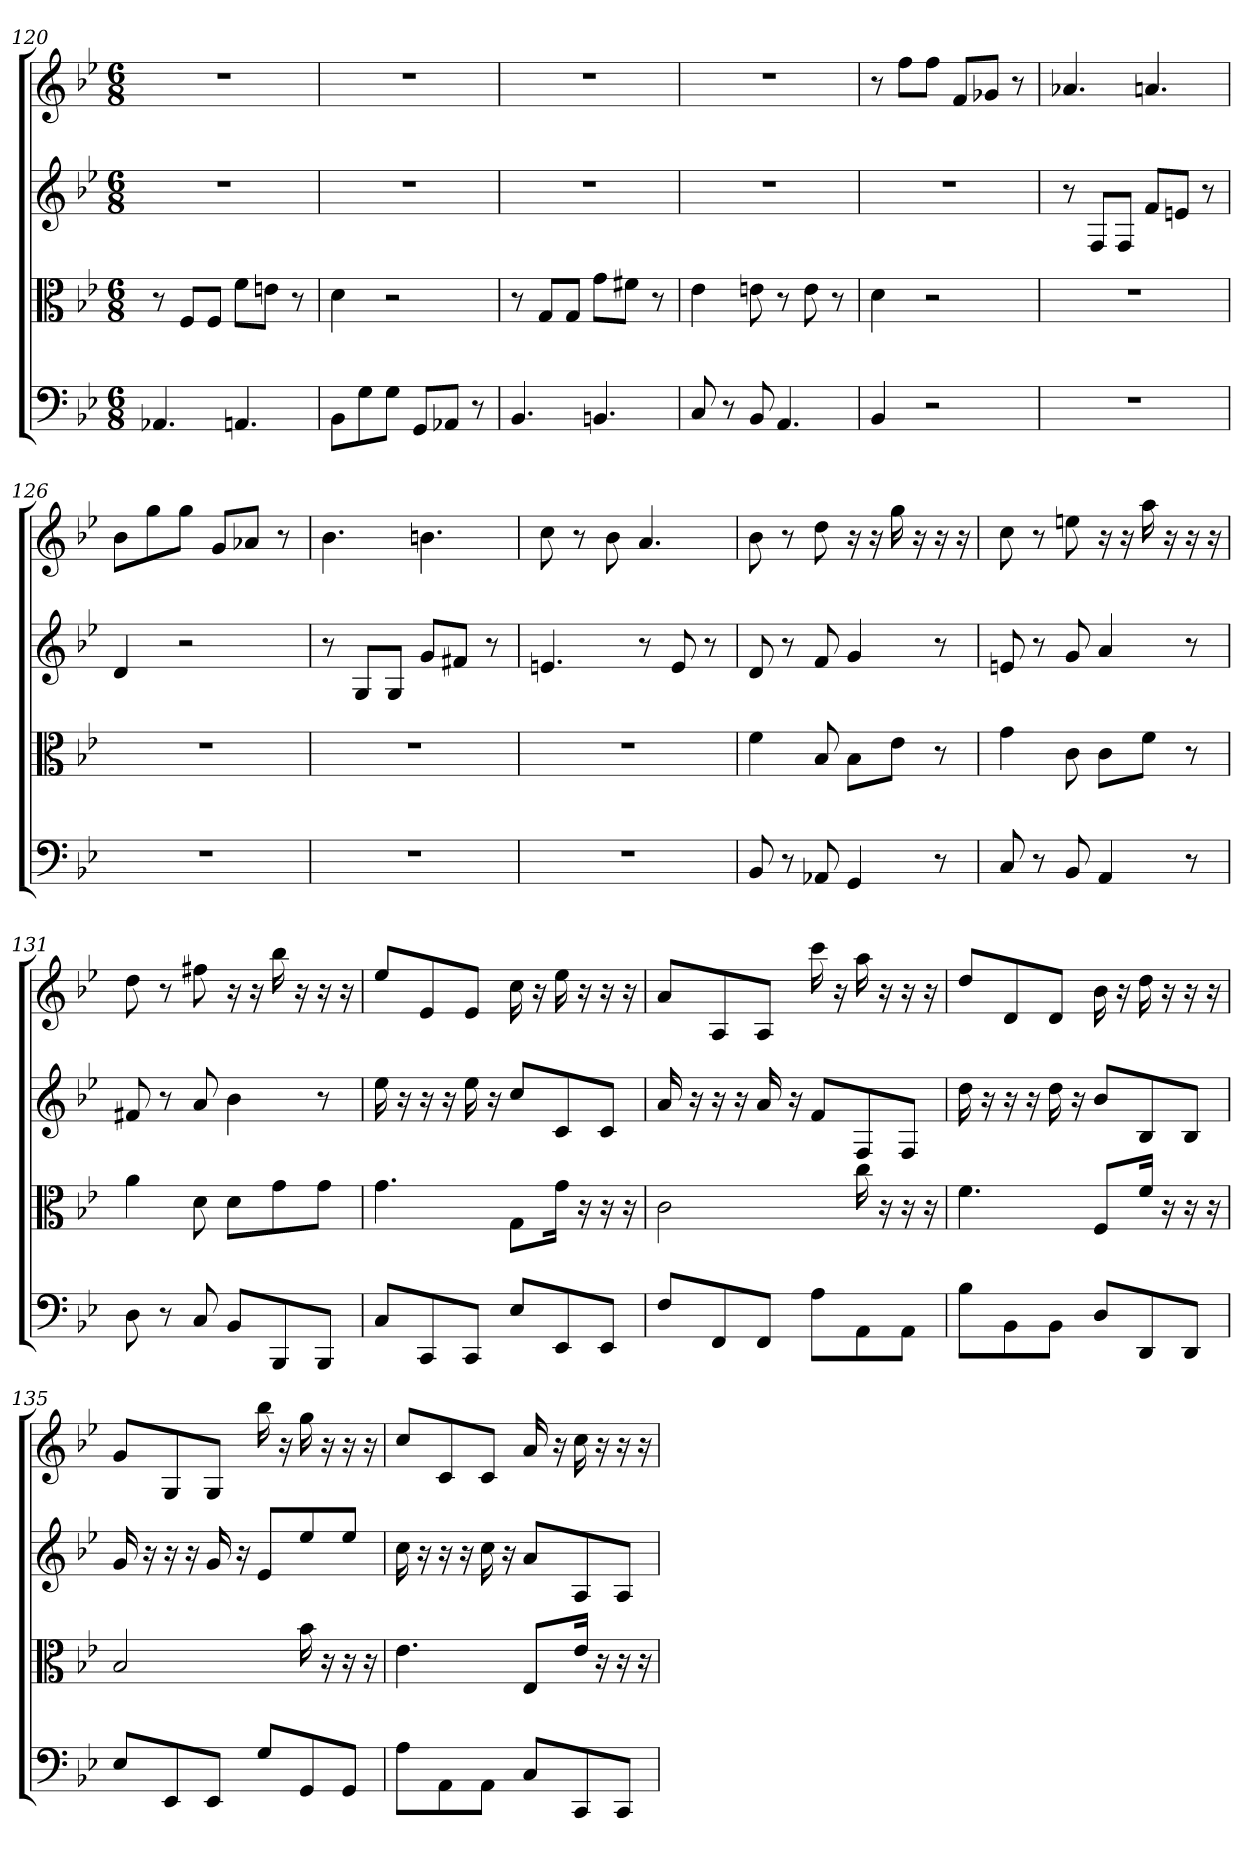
**kern	**kern	**kern	**kern
*part4	*part3	*part2	*part1
*staff4	*staff3	*staff2	*staff1
*clefF4	*clefC3	*clefG2	*clefG2
*k[b-e-]	*k[b-e-]	*k[b-e-]	*k[b-e-]
*B-:	*B-:	*B-:	*B-:
*M6/8	*M6/8	*M6/8	*M6/8
=120	=120	=120	=120
4.AA-X	8r	2.r	2.r
.	8F/L	.	.
.	8F/J	.	.
4.AAn	8f\L	.	.
.	8en\J	.	.
.	8r	.	.
=121	=121	=121	=121
8BB-\L	4d	2.r	2.r
8G\	.	.	.
8G\J	2r	.	.
8GG/L	.	.	.
8AA-X/J	.	.	.
8r	.	.	.
=122	=122	=122	=122
4.BB-	8r	2.r	2.r
.	8G/L	.	.
.	8G/J	.	.
4.BBn	8g\L	.	.
.	8f#X\J	.	.
.	8r	.	.
=123	=123	=123	=123
8C	4e-	2.r	2.r
8r	.	.	.
8BB-	8en	.	.
4.AA	8r	.	.
.	8e	.	.
.	8r	.	.
=124	=124	=124	=124
4BB-	4d	2.r	8r
.	.	.	8ff\L
2r	2r	.	8ff\J
.	.	.	8f/L
.	.	.	8g-X/J
.	.	.	8r
=125	=125	=125	=125
2.r	2.r	8r	4.a-X
.	.	8F/L	.
.	.	8F/J	.
.	.	8f/L	4.an
.	.	8en/J	.
.	.	8r	.
=126	=126	=126	=126
2.r	2.r	4d	8b-\L
.	.	.	8gg\
.	.	2r	8gg\J
.	.	.	8g/L
.	.	.	8a-X/J
.	.	.	8r
=127	=127	=127	=127
2.r	2.r	8r	4.b-
.	.	8G/L	.
.	.	8G/J	.
.	.	8g/L	4.bn
.	.	8f#X/J	.
.	.	8r	.
=128	=128	=128	=128
2.r	2.r	4.en	8cc
.	.	.	8r
.	.	.	8b-
.	.	8r	4.a
.	.	8e	.
.	.	8r	.
=129	=129	=129	=129
8BB-	4f	8d	8b-
8r	.	8r	8r
8AA-X	8B-	8f	8dd
4GG	8B-\L	4g	16r
.	.	.	16r
.	8e-\J	.	16gg
.	.	.	16r
8r	8r	8r	16r
.	.	.	16r
=130	=130	=130	=130
8C	4g	8en	8cc
8r	.	8r	8r
8BB-	8c	8g	8een
4AA	8c\L	4a	16r
.	.	.	16r
.	8f\J	.	16aa
.	.	.	16r
8r	8r	8r	16r
.	.	.	16r
=131	=131	=131	=131
8D	4a	8f#X	8dd
8r	.	8r	8r
8C	8d	8a	8ff#X
8BB-/L	8d\L	4b-	16r
.	.	.	16r
8BBB-/	8g\	.	16bb-
.	.	.	16r
8BBB-/J	8g\J	8r	16r
.	.	.	16r
=132	=132	=132	=132
8C/L	4.g	16ee-	8ee-/L
.	.	16r	.
8CC/	.	16r	8e-/
.	.	16r	.
8CC/J	.	16ee-	8e-/J
.	.	16r	.
8E-/L	8G\L	8cc/L	16cc
.	.	.	16r
8EE-/	16g\Jk	8c/	16ee-
.	16r	.	16r
8EE-/J	16r	8c/J	16r
.	16r	.	16r
=133	=133	=133	=133
8F/L	2c	16a	8a/L
.	.	16r	.
8FF/	.	16r	8A/
.	.	16r	.
8FF/J	.	16a	8A/J
.	.	16r	.
8A\L	.	8f/L	16ccc
.	.	.	16r
8AA\	16cc	8F/	16aa
.	16r	.	16r
8AA\J	16r	8F/J	16r
.	16r	.	16r
=134	=134	=134	=134
8B-\L	4.f	16dd	8dd/L
.	.	16r	.
8BB-\	.	16r	8d/
.	.	16r	.
8BB-\J	.	16dd	8d/J
.	.	16r	.
8D/L	8F/L	8b-/L	16b-
.	.	.	16r
8DD/	16f/Jk	8B-/	16dd
.	16r	.	16r
8DD/J	16r	8B-/J	16r
.	16r	.	16r
=135	=135	=135	=135
8E-/L	2B-	16g	8g/L
.	.	16r	.
8EE-/	.	16r	8G/
.	.	16r	.
8EE-/J	.	16g	8G/J
.	.	16r	.
8G/L	.	8e-/L	16bb-
.	.	.	16r
8GG/	16b-	8ee-/	16gg
.	16r	.	16r
8GG/J	16r	8ee-/J	16r
.	16r	.	16r
=136	=136	=136	=136
8A\L	4.e-	16cc	8cc/L
.	.	16r	.
8AA\	.	16r	8c/
.	.	16r	.
8AA\J	.	16cc	8c/J
.	.	16r	.
8C/L	8E-/L	8a/L	16a
.	.	.	16r
8CC/	16e-/Jk	8A/	16cc
.	16r	.	16r
8CC/J	16r	8A/J	16r
.	16r	.	16r
=	=	=	=
*-	*-	*-	*-
